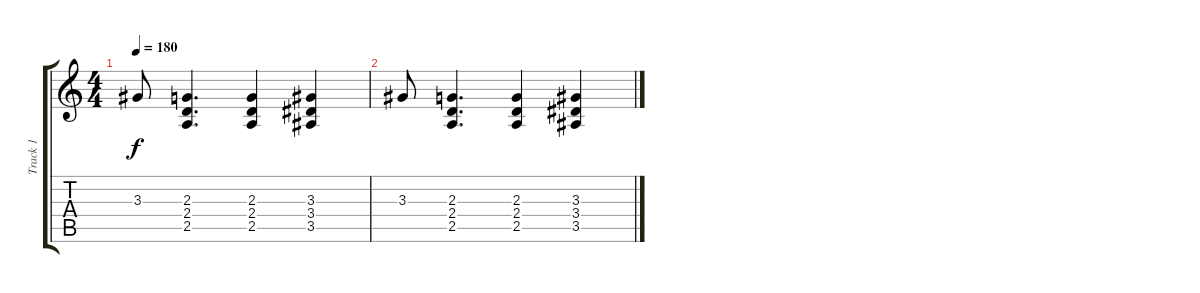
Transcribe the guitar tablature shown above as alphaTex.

\track ("Track 1" "Track 1") {instrument distortionguitar}
\staff {score tabs}
\tuning (D4 A3 F3 C3 G2 D2) {hide}
\ts (4 4)
\tempo 180
\clef g2
\ks c
3.3.8{dy f} (2.3 2.4 2.5).4{d} (2.3 2.4 2.5).4 (3.3 3.4 3.5).4 |
3.3.8 (2.3 2.4 2.5).4{d} (2.3 2.4 2.5).4 (3.3 3.4 3.5).4
